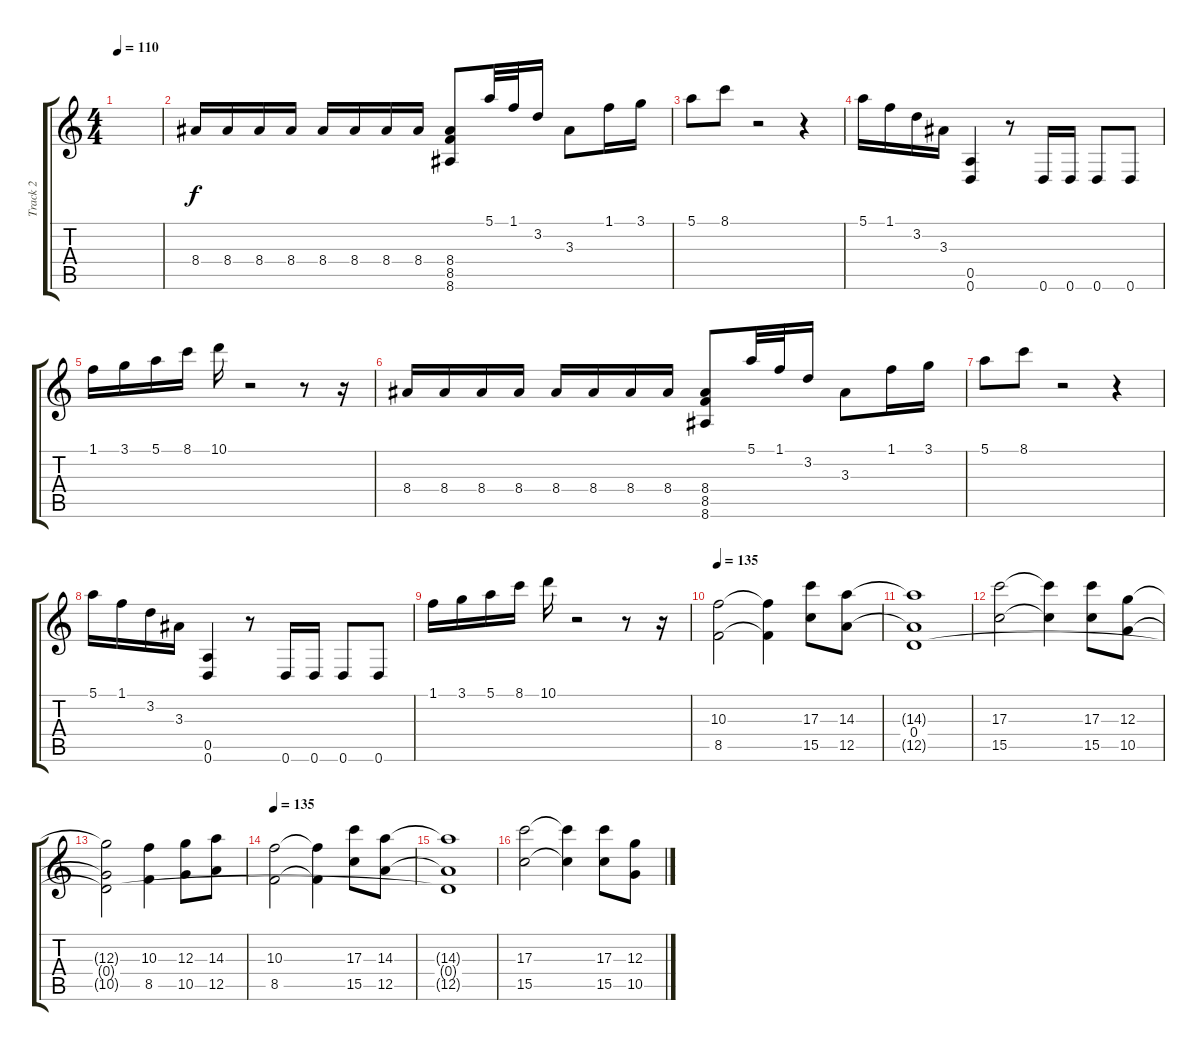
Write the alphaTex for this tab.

\track ("Track 2" "Track 2") {instrument distortionguitar}
\staff {score tabs}
\tuning (E4 B3 G3 D3 A2 D2) {hide}
\ts (4 4)
\tempo 110
\clef g2
\ks c
|
8.4.16 8.4.16 8.4.16 8.4.16 8.4.16 8.4.16 8.4.16 8.4.16 (8.4 8.5 8.6).8 5.1.32 1.1.32 3.2.16 3.3.8 1.1.16 3.1.16 |
5.1.8 8.1.8 r.2 r.4 |
5.1.16 1.1.16 3.2.16 3.3.16 (0.5 0.6).4 r.8 0.6.16 0.6.16 0.6.8 0.6.8 |
1.1.16 3.1.16 5.1.16 8.1.16 10.1.16 r.2 r.8 r.16 |
8.4.16 8.4.16 8.4.16 8.4.16 8.4.16 8.4.16 8.4.16 8.4.16 (8.4 8.5 8.6).8 5.1.32 1.1.32 3.2.16 3.3.8 1.1.16 3.1.16 |
5.1.8 8.1.8 r.2 r.4 |
5.1.16 1.1.16 3.2.16 3.3.16 (0.5 0.6).4 r.8 0.6.16 0.6.16 0.6.8 0.6.8 |
1.1.16 3.1.16 5.1.16 8.1.16 10.1.16 r.2 r.8 r.16 |
\tempo 135
(10.3 8.5).2 (10.3{t} 8.5{t}).4 (17.3 15.5).8 (14.3 12.5).8 |
(14.3{t} 0.4 12.5{t}).1 |
(17.3 15.5).2 (17.3{t} 15.5{t}).4 (17.3 15.5).8 (12.3 10.5).8 |
(12.3{t} 0.4{t} 10.5{t}).2 (10.3 8.5).4 (12.3 10.5).8 (14.3 12.5).8 |
\tempo 135
(10.3 8.5).2 (10.3{t} 8.5{t}).4 (17.3 15.5).8 (14.3 12.5).8 |
(14.3{t} 0.4{t} 12.5{t}).1 |
(17.3 15.5).2 (17.3{t} 15.5{t}).4 (17.3 15.5).8 (12.3 10.5).8
